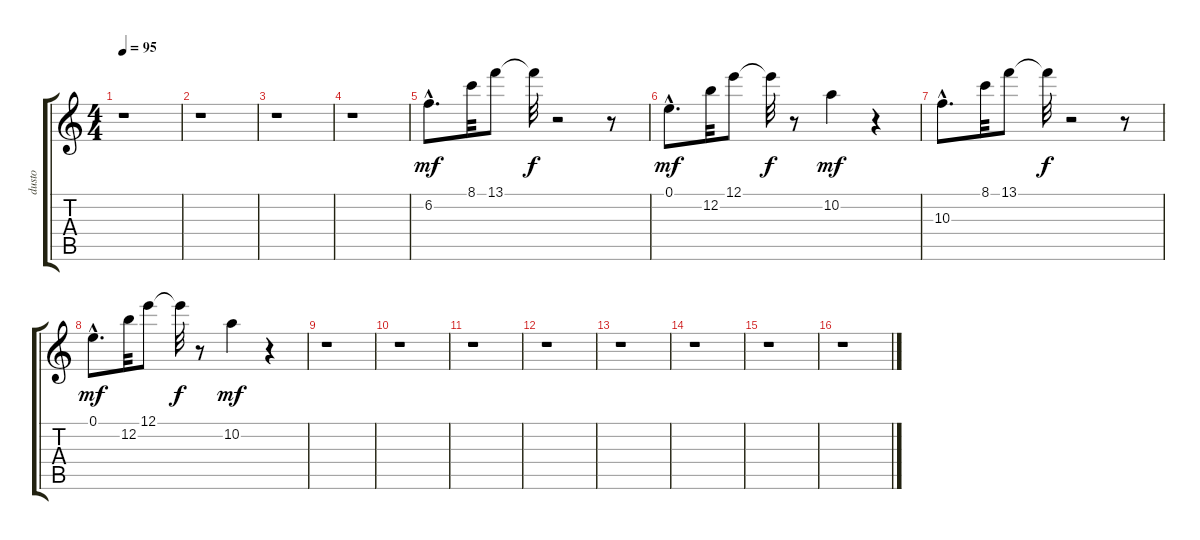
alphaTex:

\track ("dusto" "dusto") {instrument distortionguitar}
\staff {score tabs}
\tuning (E4 B3 G3 D3 A2 E2) {hide}
\ts (4 4)
\tempo 95
\clef g2
\ks c
r.1{dy mf instrument distortionguitar} |
r.1 |
r.1 |
r.1 |
6.2{hac}.8{d} 8.1.32 13.1.8 13.1{t}.32{dy f} r.2 r.8 |
0.1{hac}.8{d dy mf} 12.2.32 12.1.8 12.1{t}.32{dy f} r.8 10.2.4{dy mf} r.4 |
10.3{hac}.8{d} 8.1.32 13.1.8 13.1{t}.32{dy f} r.2 r.8 |
0.1{hac}.8{d dy mf} 12.2.32 12.1.8 12.1{t}.32{dy f} r.8 10.2.4{dy mf} r.4 |
r.1 |
r.1 |
r.1 |
r.1 |
r.1 |
r.1 |
r.1 |
r.1
